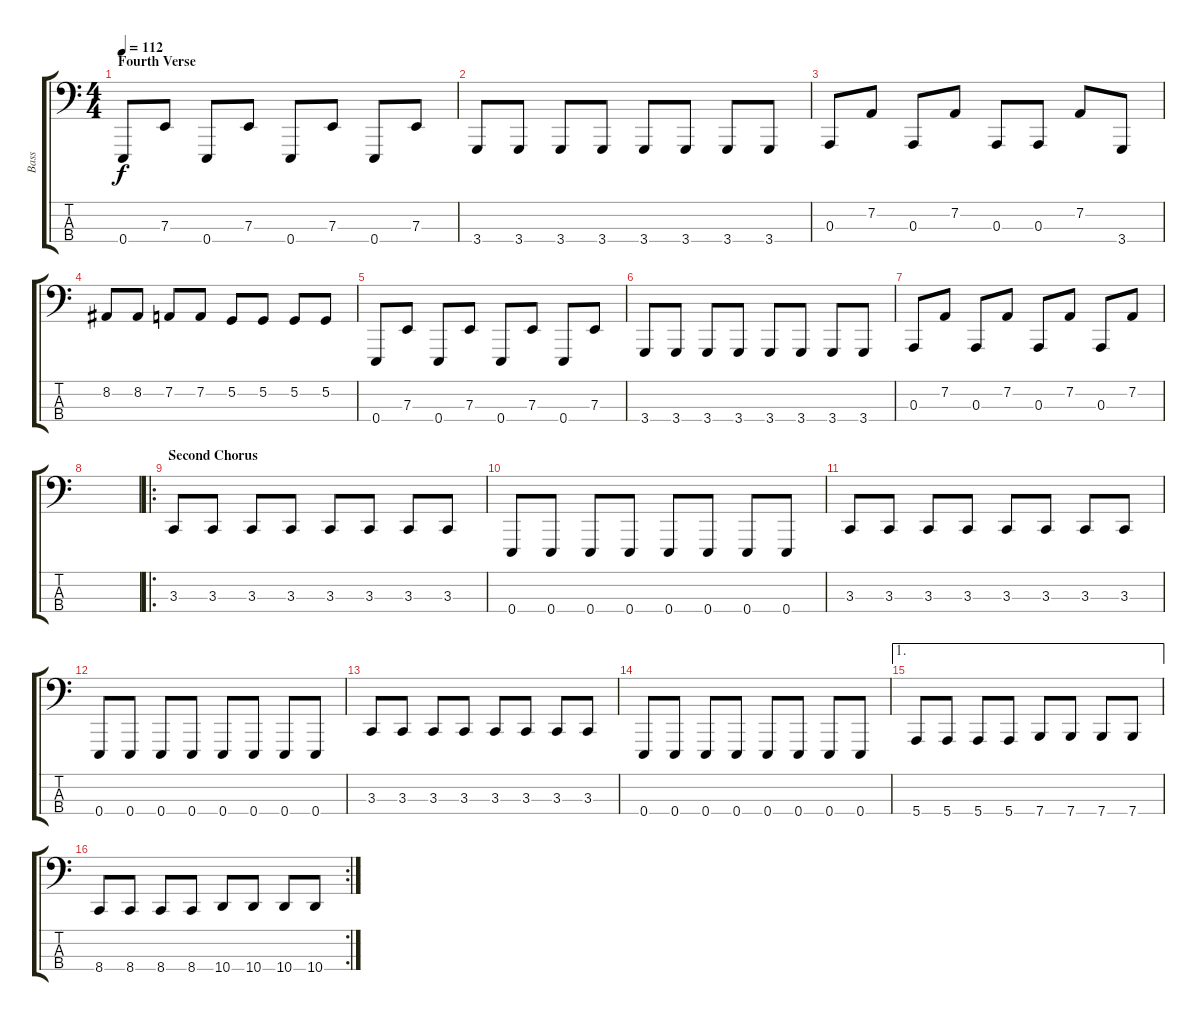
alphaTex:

\track ("Bass" "Bass") {instrument lead8bassandlead}
\staff {score tabs}
\tuning (G2 D2 A1 E1) {hide}
\ts (4 4)
\section ("" "Fourth Verse")
\tempo 112
\clef f4
\ks c
0.4.8{dy f} 7.3.8 0.4.8 7.3.8 0.4.8 7.3.8 0.4.8 7.3.8 |
3.4.8 3.4.8 3.4.8 3.4.8 3.4.8 3.4.8 3.4.8 3.4.8 |
0.3.8 7.2.8 0.3.8 7.2.8 0.3.8 0.3.8 7.2.8 3.4.8 |
8.2.8 8.2.8 7.2.8 7.2.8 5.2.8 5.2.8 5.2.8 5.2.8 |
0.4.8 7.3.8 0.4.8 7.3.8 0.4.8 7.3.8 0.4.8 7.3.8 |
3.4.8 3.4.8 3.4.8 3.4.8 3.4.8 3.4.8 3.4.8 3.4.8 |
0.3.8 7.2.8 0.3.8 7.2.8 0.3.8 7.2.8 0.3.8 7.2.8 |
|
\ro
\section ("" "Second Chorus")
3.3.8 3.3.8 3.3.8 3.3.8 3.3.8 3.3.8 3.3.8 3.3.8 |
0.4.8 0.4.8 0.4.8 0.4.8 0.4.8 0.4.8 0.4.8 0.4.8 |
3.3.8 3.3.8 3.3.8 3.3.8 3.3.8 3.3.8 3.3.8 3.3.8 |
0.4.8 0.4.8 0.4.8 0.4.8 0.4.8 0.4.8 0.4.8 0.4.8 |
3.3.8 3.3.8 3.3.8 3.3.8 3.3.8 3.3.8 3.3.8 3.3.8 |
0.4.8 0.4.8 0.4.8 0.4.8 0.4.8 0.4.8 0.4.8 0.4.8 |
\ae 1
5.4.8 5.4.8 5.4.8 5.4.8 7.4.8 7.4.8 7.4.8 7.4.8 |
\rc 2
8.4.8 8.4.8 8.4.8 8.4.8 10.4.8 10.4.8 10.4.8 10.4.8
